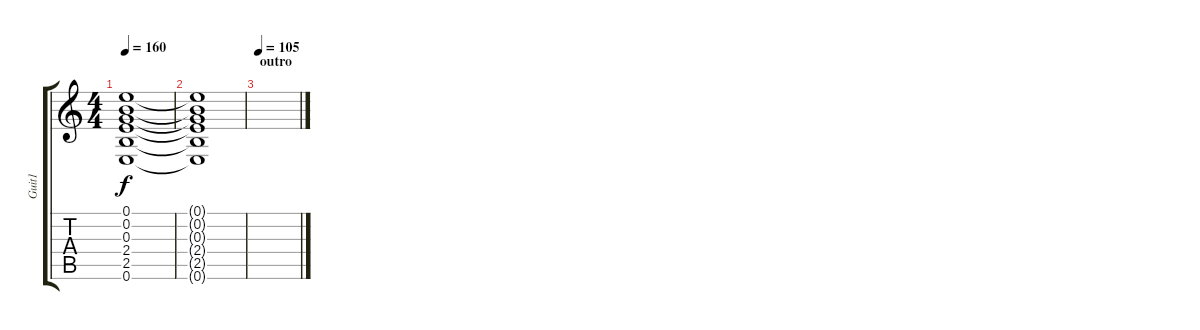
\track ("Guit1" "Guit1") {instrument electricguitarclean}
\staff {score tabs}
\tuning (E4 B3 G3 D3 A2 E2) {hide}
\ts (4 4)
\tempo 160
\clef g2
\ks c
(0.1 0.2 0.3 2.4 2.5 0.6).1{dy f} |
(0.1{t} 0.2{t} 0.3{t} 2.4{t} 2.5{t} 0.6{t}).1 |
\section ("" "outro")
\tempo 105
